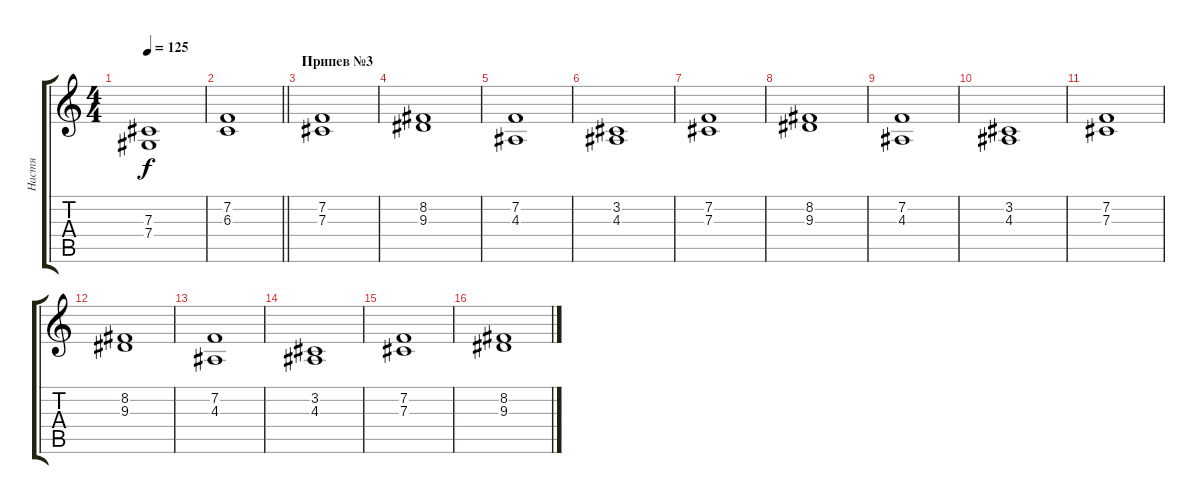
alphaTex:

\track ("Настя" "Настя") {instrument stringensemble1}
\staff {score tabs}
\tuning (Eb4 Bb3 Gb3 Db3 Ab2 Eb2) {hide}
\ts (4 4)
\tempo 125
\clef g2
\ks c
(7.3 7.4).1{dy f} |
\barLineRight lightlight
(7.2 6.3).1 |
\section ("" "Припев №3")
(7.2 7.3).1 |
(8.2 9.3).1 |
(7.2 4.3).1 |
(3.2 4.3).1 |
(7.2 7.3).1 |
(8.2 9.3).1 |
(7.2 4.3).1 |
(3.2 4.3).1 |
(7.2 7.3).1 |
(8.2 9.3).1 |
(7.2 4.3).1 |
(3.2 4.3).1 |
(7.2 7.3).1 |
(8.2 9.3).1
